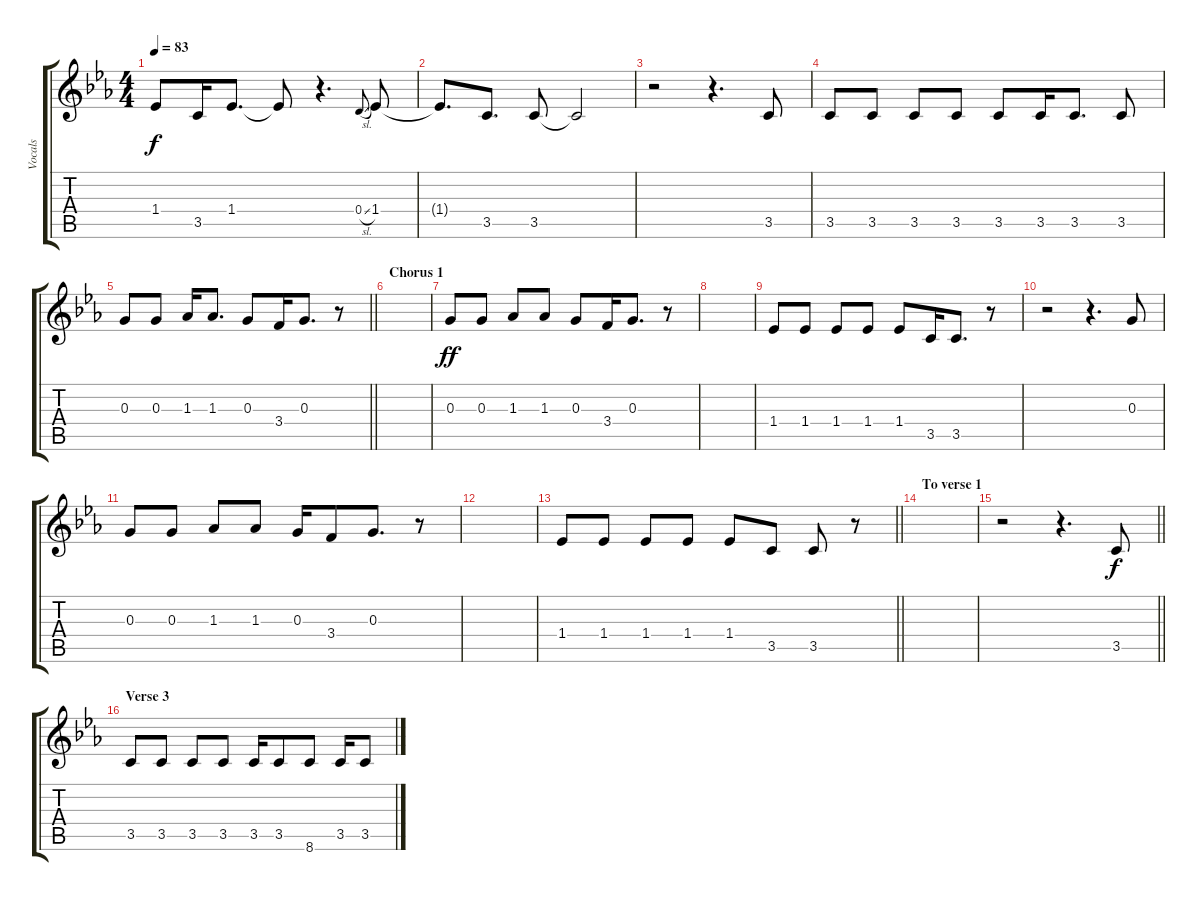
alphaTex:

\track ("Vocals" "Vocals") {instrument acousticguitarsteel}
\staff {score tabs}
\tuning (E4 B3 G3 D3 A2 E2) {hide}
\ts (4 4)
\tempo 83
\clef g2
\ks cminor
1.4.8{dy f} 3.5.16 1.4.8{d} 1.4{t}.8 r.4{d} 0.4{sl}.8{gr onbeat} 1.4.8 |
1.4{t}.8{d} 3.5.8{d} 3.5.8 3.5{t}.2 |
r.2 r.4{d} 3.5.8 |
3.5.8 3.5.8 3.5.8 3.5.8 3.5.8 3.5.16 3.5.8{d} 3.5.8 |
\barLineRight lightlight
0.3.8 0.3.8 1.3.16 1.3.8{d} 0.3.8 3.4.16 0.3.8{d} r.8 |
\section ("" "Chorus 1")
|
0.3.8{dy ff} 0.3.8 1.3.8 1.3.8 0.3.8 3.4.16 0.3.8{d} r.8 |
|
1.4.8 1.4.8 1.4.8 1.4.8 1.4.8 3.5.16 3.5.8{d} r.8 |
r.2 r.4{d} 0.3.8 |
0.3.8 0.3.8 1.3.8 1.3.8 0.3.16 3.4.8 0.3.8{d} r.8 |
|
\barLineRight lightlight
1.4.8 1.4.8 1.4.8 1.4.8 1.4.8 3.5.8 3.5.8 r.8 |
\section ("" "To verse 1")
|
\barLineRight lightlight
r.2 r.4{d} 3.5.8{dy f} |
\section ("" "Verse 3")
3.5.8 3.5.8 3.5.8 3.5.8 3.5.16 3.5.8 8.6.8 3.5.16 3.5.8
